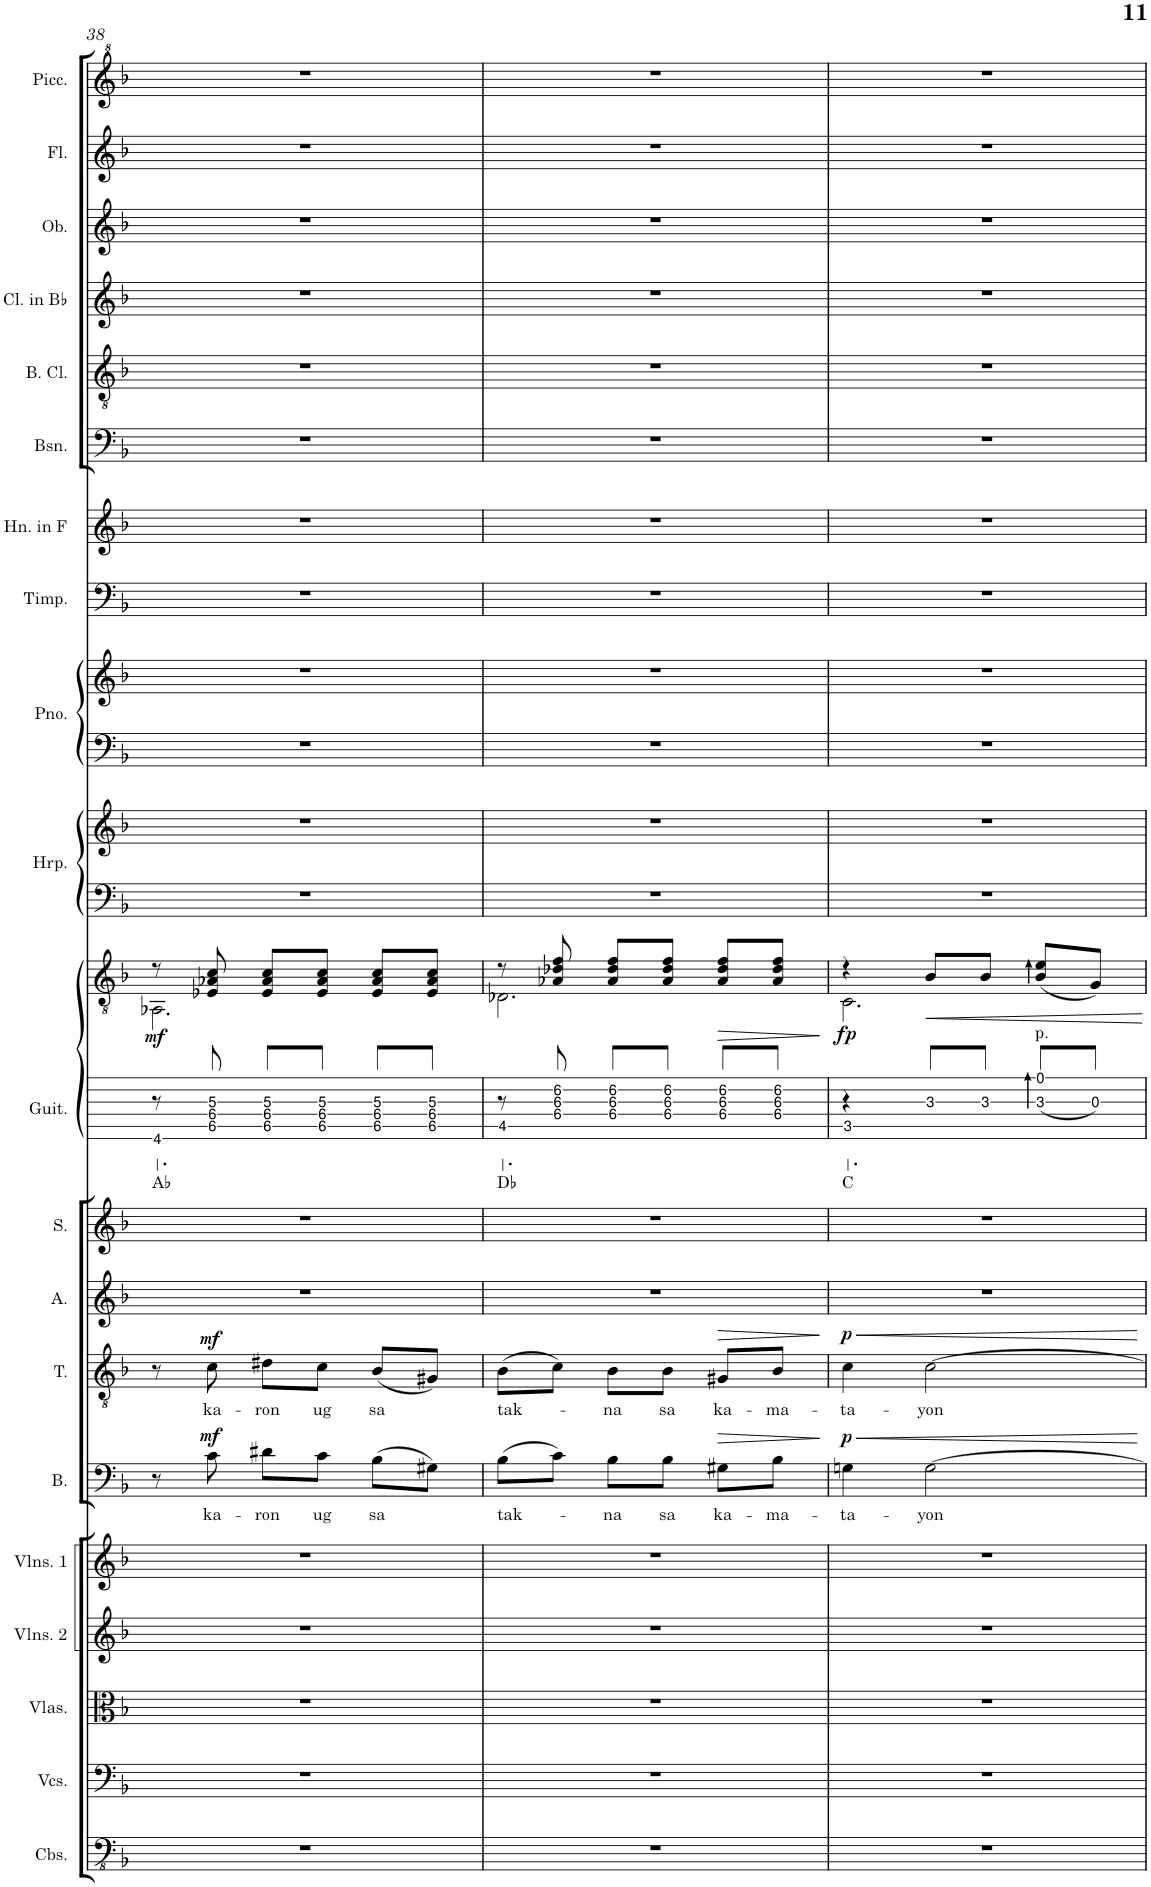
**kern	**kern	**kern	**kern	**kern	**kern	**text	**dynam	**kern	**text	**dynam	**kern	**kern	**harte	**kern	**kern	**dynam	**kern	**kern	**kern	**kern	**kern	**kern	**kern	**kern	**kern	**kern	**kern	**kern
*part21	*part20	*part19	*part18	*part17	*part16	*part16	*part16	*part15	*part15	*part15	*part14	*part13	*part13	*part12	*part11	*part11	*part10	*part10	*part9	*part9	*part8	*part7	*part6	*part5	*part4	*part3	*part2	*part1
*staff23	*staff22	*staff21	*staff20	*staff19	*staff18	*staff18	*staff18	*staff17	*staff17	*staff17	*staff16	*staff15	*	*staff14	*staff13	*staff13	*staff12	*staff11	*staff10	*staff9	*staff8	*staff7	*staff6	*staff5	*staff4	*staff3	*staff2	*staff1
*I"Contrabasses	*I"Violoncellos	*I"Violas	*I"Violins 2	*I"Violins 1	*I"Bass	*	*	*I"Tenor	*	*	*I"Alto	*I"Soprano	*	*I"Classical Guitar	*I"Classical Guitar	*	*I"Harp	*	*I"Grand Piano	*	*I"Timpani	*I"Horn in F	*I"Bassoon	*I"Bass Clarinet	*I"Clarinet in Bb	*I"Oboe	*I"Flute	*I"Piccolo
*I'Cbs.	*I'Vcs.	*I'Vlas.	*I'Vlns. 2	*I'Vlns. 1	*I'B.	*	*	*I'T.	*	*	*I'A.	*I'S.	*	*I'Guit.	*	*	*I'Hrp.	*	*I'Pno.	*	*I'Timp.	*I'Hn. in F	*I'Bsn.	*I'B. Cl.	*I'Cl. in Bb	*I'Ob.	*I'Fl.	*I'Picc.
!!LO:PB:g=z
*clefFv4	*clefF4	*clefC3	*clefG2	*clefG2	*clefF4	*	*	*clefGv2	*	*	*clefG2	*clefG2	*	*	*clefGv2	*	*clefF4	*clefG2	*clefF4	*clefG2	*clefF4	*clefG2	*clefF4	*clefGv2	*clefG2	*clefG2	*clefG2	*clefG^2
*	*	*	*	*	*	*	*	*	*	*	*	*	*	*	*	*	*	*	*	*	*	*Trd4c7	*	*Trd8c14	*Trd1c2	*	*	*Trd-7c-12
*k[b-]	*k[b-]	*k[b-]	*k[b-]	*k[b-]	*k[b-]	*	*	*k[b-]	*	*	*k[b-]	*k[b-]	*	*k[b-]	*k[b-]	*	*k[b-]	*k[b-]	*k[b-]	*k[b-]	*k[b-]	*k[b-]	*k[b-]	*k[b-]	*k[b-]	*k[b-]	*k[b-]	*k[b-]
*M3/4	*M3/4	*M3/4	*M3/4	*M3/4	*M3/4	*	*	*M3/4	*	*	*M3/4	*M3/4	*	*M3/4	*M3/4	*	*M3/4	*M3/4	*M3/4	*M3/4	*M3/4	*M3/4	*M3/4	*M3/4	*M3/4	*M3/4	*M3/4	*M3/4
=38	=38	=38	=38	=38	=38	=38	=38	=38	=38	=38	=38	=38	=38	=38	=38	=38	=38	=38	=38	=38	=38	=38	=38	=38	=38	=38	=38	=38
*	*	*	*	*	*	*	*	*	*	*	*	*	*	*^	*^	*	*	*	*	*	*	*	*	*	*	*	*	*
!	!	!	!	!	!	!	!	!	!	!	!	!	!	!	!	!	!	!LO:DY:b	!	!	!	!	!	!	!	!	!	!	!	!
2.r	2.r	2.r	2.r	2.r	8r	.	.	8r	.	.	2.r	2.r	Ab:maj	8r	2.AA-\	8r	2.AA-X\	mf	2.r	2.r	2.r	2.r	2.r	2.r	2.r	2.r	2.r	2.r	2.r	2.r
!	!	!	!	!	!	!LO:LY:b	!LO:DY:a	!	!LO:LY:b	!LO:DY:a	!	!	!	!	!	!	!	!	!	!	!	!	!	!	!	!	!	!	!	!
.	.	.	.	.	8c\	ka-	mf	8c\	ka-	mf	.	.	.	8E-/ 8A-/ 8c/	.	8E-X/ 8A-X/ 8c/	.	.	.	.	.	.	.	.	.	.	.	.	.	.
!	!	!	!	!	!	!LO:LY:b	!	!	!LO:LY:b	!	!	!	!	!	!	!	!	!	!	!	!	!	!	!	!	!	!	!	!	!
.	.	.	.	.	8d#X\L	-ron	.	8d#X\L	-ron	.	.	.	.	8E-/ 8A-/ 8c/L	.	8E-/ 8A-/ 8c/L	.	.	.	.	.	.	.	.	.	.	.	.	.	.
!	!	!	!	!	!	!LO:LY:b	!	!	!LO:LY:b	!	!	!	!	!	!	!	!	!	!	!	!	!	!	!	!	!	!	!	!	!
.	.	.	.	.	8c\J	ug	.	8c\J	ug	.	.	.	.	8E-/ 8A-/ 8c/J	.	8E-/ 8A-/ 8c/J	.	.	.	.	.	.	.	.	.	.	.	.	.	.
!	!	!	!	!	!	!LO:LY:b	!	!	!LO:LY:b	!	!	!	!	!	!	!	!	!	!	!	!	!	!	!	!	!	!	!	!	!
.	.	.	.	.	(8B-\L	sa	.	(8B-/L	sa	.	.	.	.	8E-/ 8A-/ 8c/L	.	8E-/ 8A-/ 8c/L	.	.	.	.	.	.	.	.	.	.	.	.	.	.
.	.	.	.	.	8G#X\J)	.	.	8G#X/J)	.	.	.	.	.	8E-/ 8A-/ 8c/J	.	8E-/ 8A-/ 8c/J	.	.	.	.	.	.	.	.	.	.	.	.	.	.
=39	=39	=39	=39	=39	=39	=39	=39	=39	=39	=39	=39	=39	=39	=39	=39	=39	=39	=39	=39	=39	=39	=39	=39	=39	=39	=39	=39	=39	=39	=39
!	!	!	!	!	!	!LO:LY:b	!	!	!LO:LY:b	!	!	!	!	!	!	!	!	!	!	!	!	!	!	!	!	!	!	!	!	!
2.r	2.r	2.r	2.r	2.r	(8B-\L	tak-	.	(8B-\L	tak-	.	2.r	2.r	Db:maj	8r	2.C#\	8r	2.D-X\	.	2.r	2.r	2.r	2.r	2.r	2.r	2.r	2.r	2.r	2.r	2.r	2.r
.	.	.	.	.	8c\J)	.	.	8c\J)	.	.	.	.	.	8A-/ 8c#/ 8f/	.	8A-X/ 8d-X/ 8f/	.	.	.	.	.	.	.	.	.	.	.	.	.	.
!	!	!	!	!	!	!LO:LY:b	!	!	!LO:LY:b	!	!	!	!	!	!	!	!	!	!	!	!	!	!	!	!	!	!	!	!	!
.	.	.	.	.	8B-\L	-na	.	8B-\L	-na	.	.	.	.	8A-/ 8c#/ 8f/L	.	8A-/ 8d-/ 8f/L	.	.	.	.	.	.	.	.	.	.	.	.	.	.
!	!	!	!	!	!	!LO:LY:b	!	!	!LO:LY:b	!	!	!	!	!	!	!	!	!	!	!	!	!	!	!	!	!	!	!	!	!
.	.	.	.	.	8B-\J	sa	.	8B-\J	sa	.	.	.	.	8A-/ 8c#/ 8f/J	.	8A-/ 8d-/ 8f/J	.	.	.	.	.	.	.	.	.	.	.	.	.	.
!	!	!	!	!	!	!LO:LY:b	!LO:HP:b	!	!LO:LY:b	!LO:HP:b	!	!	!	!	!	!	!	!LO:HP:b	!	!	!	!	!	!	!	!	!	!	!	!
.	.	.	.	.	8G#X\L	ka-	>	8G#X/L	ka-	>	.	.	.	8A-/ 8c#/ 8f/L	.	8A-/ 8d-/ 8f/L	.	>	.	.	.	.	.	.	.	.	.	.	.	.
!	!	!	!	!	!	!LO:LY:b	!	!	!LO:LY:b	!	!	!	!	!	!	!	!	!	!	!	!	!	!	!	!	!	!	!	!	!
.	.	.	.	.	8B-\J	-ma-	.	8B-/J	-ma-	.	.	.	.	8A-/ 8c#/ 8f/J	.	8A-/ 8d-/ 8f/J	.	.	.	.	.	.	.	.	.	.	.	.	.	.
*	*	*	*	*	*	*	*	*	*	*	*	*	*	*v	*v	*	*	*	*	*	*	*	*	*	*	*	*	*	*	*
*	*	*	*	*	*	*	*	*	*	*	*	*	*	*	*v	*v	*	*	*	*	*	*	*	*	*	*	*	*	*
.	.	.	.	.	.	.	]	.	.	]	.	.	.	.	.	]	.	.	.	.	.	.	.	.	.	.	.	.
=40	=40	=40	=40	=40	=40	=40	=40	=40	=40	=40	=40	=40	=40	=40	=40	=40	=40	=40	=40	=40	=40	=40	=40	=40	=40	=40	=40	=40
!	!	!	!	!	!	!LO:LY:b	!LO:HP:b	!	!LO:LY:b	!LO:HP:b	!	!	!	!	!	!	!	!	!	!	!	!	!	!	!	!	!	!
*	*	*	*	*	*	*	*	*	*	*	*	*	*	*^	*^	*	*	*	*	*	*	*	*	*	*	*	*	*
!	!	!	!	!	!	!	!LO:DY:n=1:a	!	!	!LO:DY:n=1:a	!	!	!	!	!	!	!	!LO:DY:b	!	!	!	!	!	!	!	!	!	!	!	!
2.r	2.r	2.r	2.r	2.r	4Gn\	-ta-	< p	4c\	-ta-	< p	2.r	2.r	C:maj	4r	2.C\	4r	2.C\	fp	2.r	2.r	2.r	2.r	2.r	2.r	2.r	2.r	2.r	2.r	2.r	2.r
!	!	!	!	!	!	!LO:LY:b	!	!	!LO:LY:b	!	!	!	!	!	!	!	!	!LO:HP:b	!	!	!	!	!	!	!	!	!	!	!	!
.	.	.	.	.	[2G\	-yon	.	[2c\	-yon	.	.	.	.	8B-/L	.	8B-/L	.	<	.	.	.	.	.	.	.	.	.	.	.	.
.	.	.	.	.	.	.	.	.	.	.	.	.	.	8B-/J	.	8B-/J	.	.	.	.	.	.	.	.	.	.	.	.	.	.
!	!	!	!	!	!	!	!	!	!	!	!	!	!	!LO:TX:a:t=p.	!	!	!	!	!	!	!	!	!	!	!	!	!	!	!	!
.	.	.	.	.	.	.	.	.	.	.	.	.	.	(<8B-/ 8e/L	.	(<8B-/ 8e/L	.	.	.	.	.	.	.	.	.	.	.	.	.	.
.	.	.	.	.	.	.	.	.	.	.	.	.	.	8G/J)	.	8G/J)	.	.	.	.	.	.	.	.	.	.	.	.	.	.
*	*	*	*	*	*	*	*	*	*	*	*	*	*	*v	*v	*	*	*	*	*	*	*	*	*	*	*	*	*	*	*
*	*	*	*	*	*	*	*	*	*	*	*	*	*	*	*v	*v	*	*	*	*	*	*	*	*	*	*	*	*	*
.	.	.	.	.	.	.	[	.	.	[	.	.	.	.	.	[	.	.	.	.	.	.	.	.	.	.	.	.
=	=	=	=	=	=	=	=	=	=	=	=	=	=	=	=	=	=	=	=	=	=	=	=	=	=	=	=	=
*-	*-	*-	*-	*-	*-	*-	*-	*-	*-	*-	*-	*-	*-	*-	*-	*-	*-	*-	*-	*-	*-	*-	*-	*-	*-	*-	*-	*-
